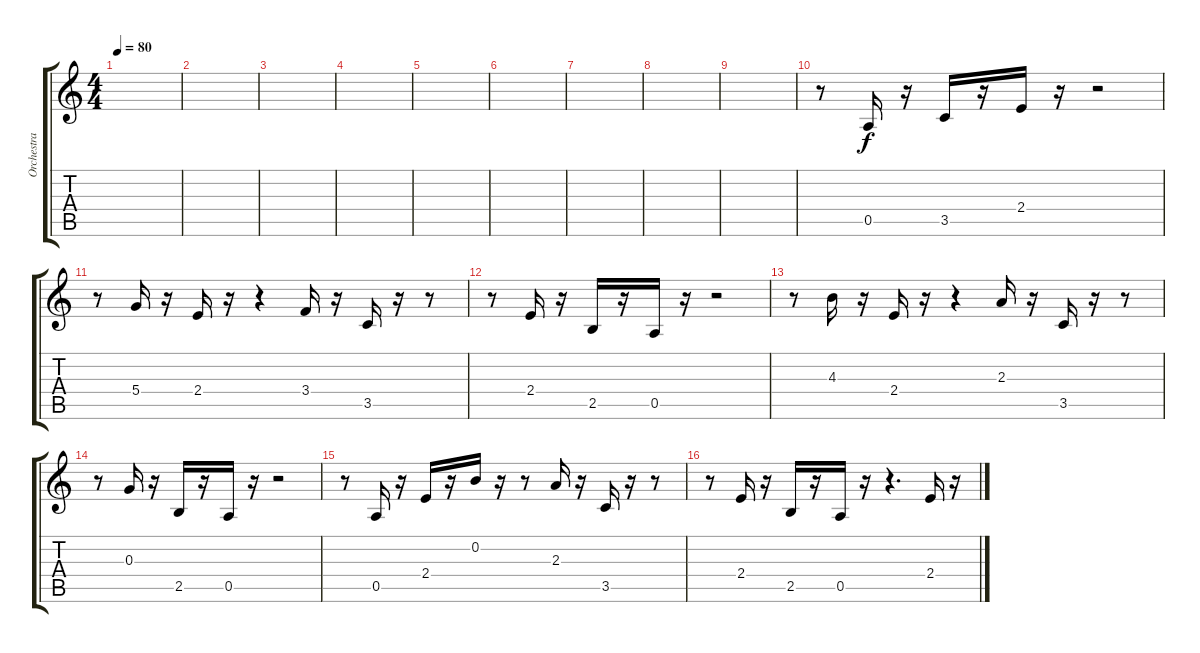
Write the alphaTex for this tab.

\track ("Orchestra" "Orchestra") {instrument contrabass}
\staff {score tabs}
\tuning (E4 B3 G3 D3 A2 E2) {hide}
\ts (4 4)
\tempo 80
\clef g2
\ks c
|
|
|
\section ("" "")
|
|
|
|
\section ("" "")
|
|
\section ("" "")
r.8 0.5.16 r.16 3.5.16 r.16 2.4.16 r.16 r.2 |
r.8 5.4.16 r.16 2.4.16 r.16 r.4 3.4.16 r.16 3.5.16 r.16 r.8 |
r.8 2.4.16 r.16 2.5.16 r.16 0.5.16 r.16 r.2 |
r.8 4.3.16 r.16 2.4.16 r.16 r.4 2.3.16 r.16 3.5.16 r.16 r.8 |
r.8 0.3.16 r.16 2.5.16 r.16 0.5.16 r.16 r.2 |
r.8 0.5.16 r.16 2.4.16 r.16 0.2.16 r.16 r.8 2.3.16 r.16 3.5.16 r.16 r.8 |
r.8 2.4.16 r.16 2.5.16 r.16 0.5.16 r.16 r.4{d} 2.4.16 r.16
